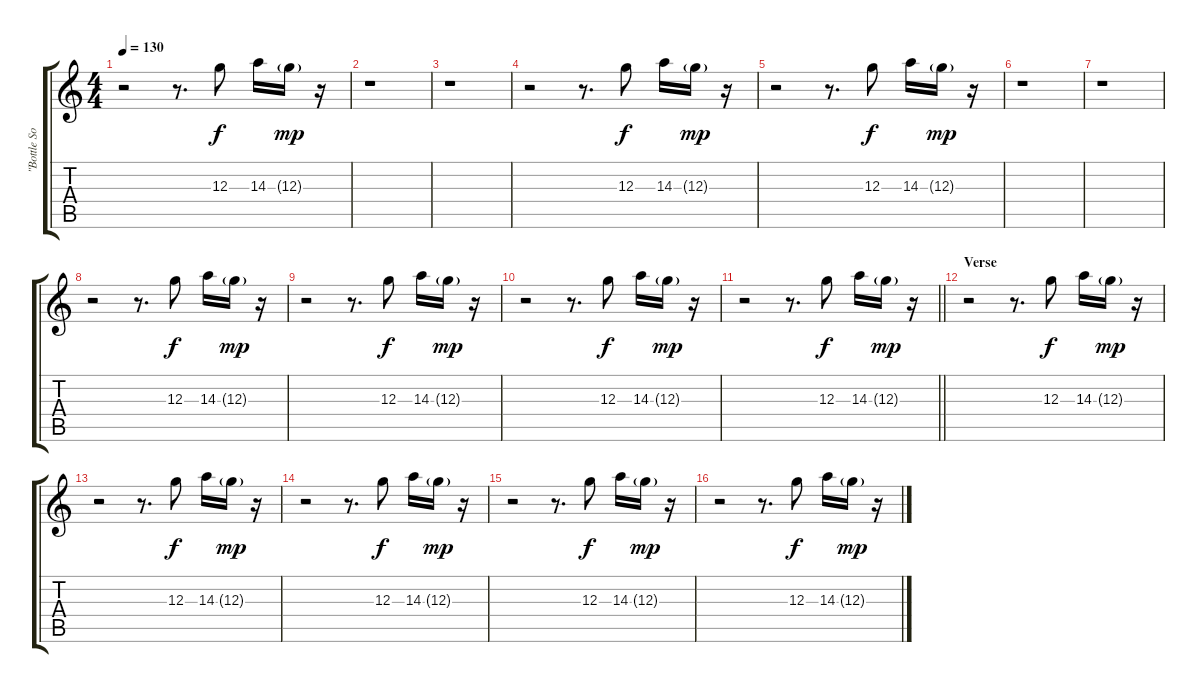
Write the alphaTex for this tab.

\track ("\"Bottle Sound\"" "\"Bottle So") {instrument electricguitarjazz}
\staff {score tabs}
\tuning (E4 B3 G3 D3 A2 E2) {hide}
\ts (4 4)
\tempo 130
\clef g2
\ks c
r.2{dy mp} r.8{d} 12.3.8{dy f} 14.3.16 12.3{g}.16{dy mp} r.16 |
r.1 |
r.1 |
r.2 r.8{d} 12.3.8{dy f} 14.3.16 12.3{g}.16{dy mp} r.16 |
r.2 r.8{d} 12.3.8{dy f} 14.3.16 12.3{g}.16{dy mp} r.16 |
r.1 |
r.1 |
r.2 r.8{d} 12.3.8{dy f} 14.3.16 12.3{g}.16{dy mp} r.16 |
r.2 r.8{d} 12.3.8{dy f} 14.3.16 12.3{g}.16{dy mp} r.16 |
r.2 r.8{d} 12.3.8{dy f} 14.3.16 12.3{g}.16{dy mp} r.16 |
\barLineRight lightlight
r.2 r.8{d} 12.3.8{dy f} 14.3.16 12.3{g}.16{dy mp} r.16 |
\section ("" "Verse")
r.2 r.8{d} 12.3.8{dy f} 14.3.16 12.3{g}.16{dy mp} r.16 |
r.2 r.8{d} 12.3.8{dy f} 14.3.16 12.3{g}.16{dy mp} r.16 |
r.2 r.8{d} 12.3.8{dy f} 14.3.16 12.3{g}.16{dy mp} r.16 |
r.2 r.8{d} 12.3.8{dy f} 14.3.16 12.3{g}.16{dy mp} r.16 |
r.2 r.8{d} 12.3.8{dy f} 14.3.16 12.3{g}.16{dy mp} r.16
